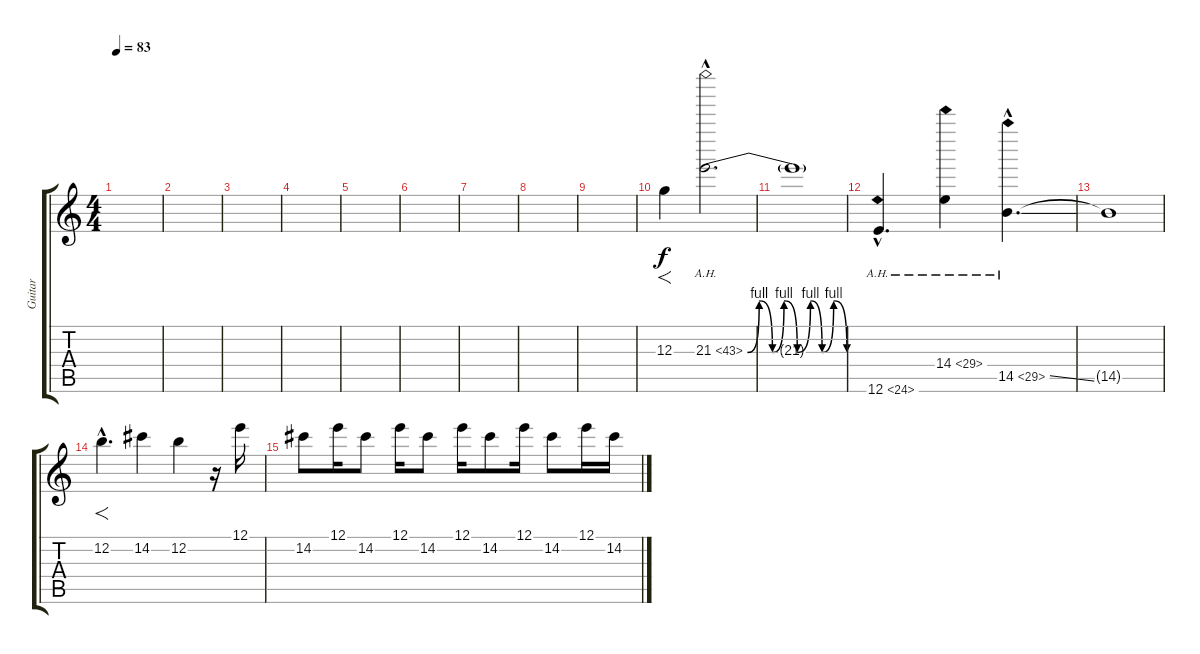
\track ("Guitar" "Guitar") {instrument distortionguitar}
\staff {score tabs}
\tuning (E4 B3 G3 D3 A2 E2) {hide}
\ts (4 4)
\tempo 83
\clef g2
\ks c
|
|
|
|
|
|
|
|
|
12.3.4{f} 21.3{be (custom 0 0 7 4 15 0 22 4 30 0 38 4 45 0 52 4 60 0) ah 22 hac}.2{d} |
21.3{t}.1 |
12.6{ah 12 hac}.4{d} 14.4{ah 15}.4 14.5{ah 15 ss hac}.4{d} |
14.5{t}.1 |
12.2{hac}.4{f d} 14.2.4 12.2.4 r.16 12.1.16 |
14.2.8 12.1.16 14.2.8 12.1.16 14.2.8 12.1.16 14.2.8 12.1.16 14.2.8 12.1.16 14.2.16
